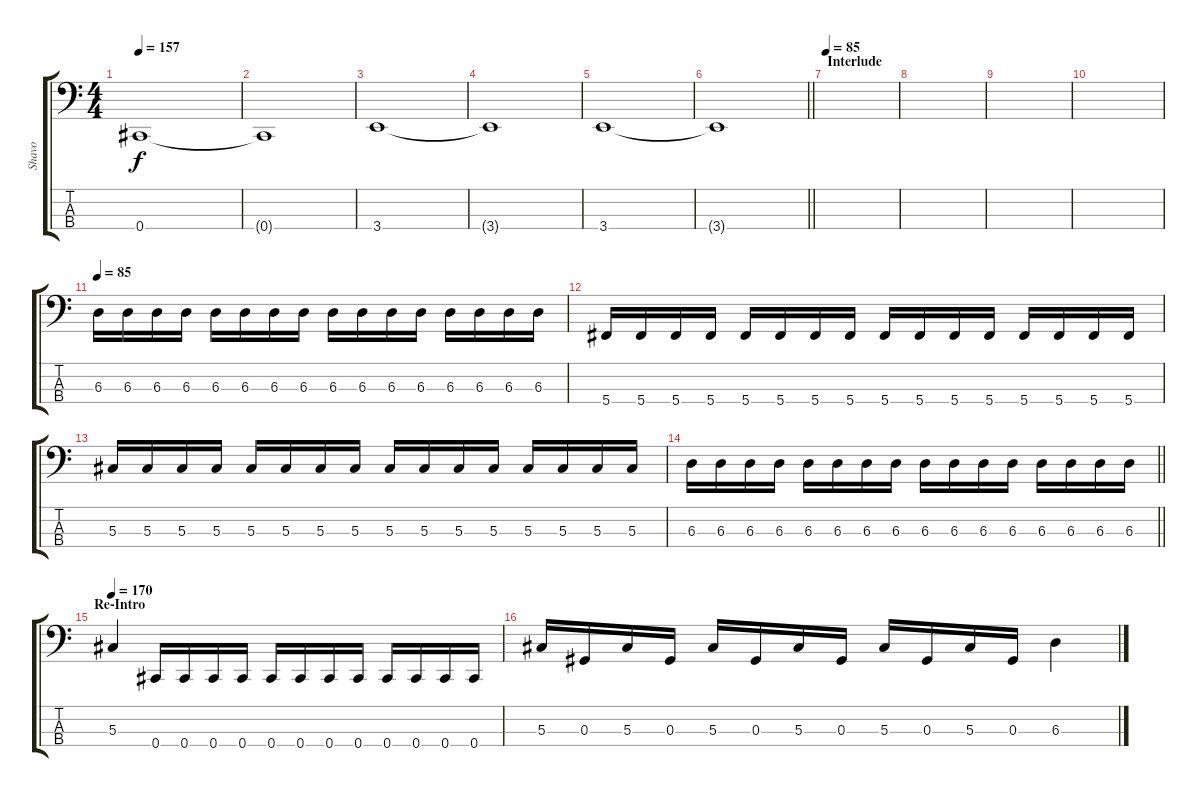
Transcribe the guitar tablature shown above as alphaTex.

\track ("Shavo" "Shavo") {instrument electricbassfinger}
\staff {score tabs}
\tuning (Gb2 Db2 Ab1 Db1) {hide}
\ts (4 4)
\tempo 157
\clef f4
\ks c
0.4.1{dy f} |
0.4{t}.1 |
3.4.1 |
3.4{t}.1 |
3.4.1 |
\barLineRight lightlight
3.4{t}.1 |
\section ("" "Interlude")
\tempo 85
|
|
|
|
\tempo 85
6.3.16 6.3.16 6.3.16 6.3.16 6.3.16 6.3.16 6.3.16 6.3.16 6.3.16 6.3.16 6.3.16 6.3.16 6.3.16 6.3.16 6.3.16 6.3.16 |
5.4.16 5.4.16 5.4.16 5.4.16 5.4.16 5.4.16 5.4.16 5.4.16 5.4.16 5.4.16 5.4.16 5.4.16 5.4.16 5.4.16 5.4.16 5.4.16 |
5.3.16 5.3.16 5.3.16 5.3.16 5.3.16 5.3.16 5.3.16 5.3.16 5.3.16 5.3.16 5.3.16 5.3.16 5.3.16 5.3.16 5.3.16 5.3.16 |
\barLineRight lightlight
6.3.16 6.3.16 6.3.16 6.3.16 6.3.16 6.3.16 6.3.16 6.3.16 6.3.16 6.3.16 6.3.16 6.3.16 6.3.16 6.3.16 6.3.16 6.3.16 |
\section ("" "Re-Intro")
\tempo 170
5.3.4 0.4.16 0.4.16 0.4.16 0.4.16 0.4.16 0.4.16 0.4.16 0.4.16 0.4.16 0.4.16 0.4.16 0.4.16 |
5.3.16 0.3.16 5.3.16 0.3.16 5.3.16 0.3.16 5.3.16 0.3.16 5.3.16 0.3.16 5.3.16 0.3.16 6.3.4
